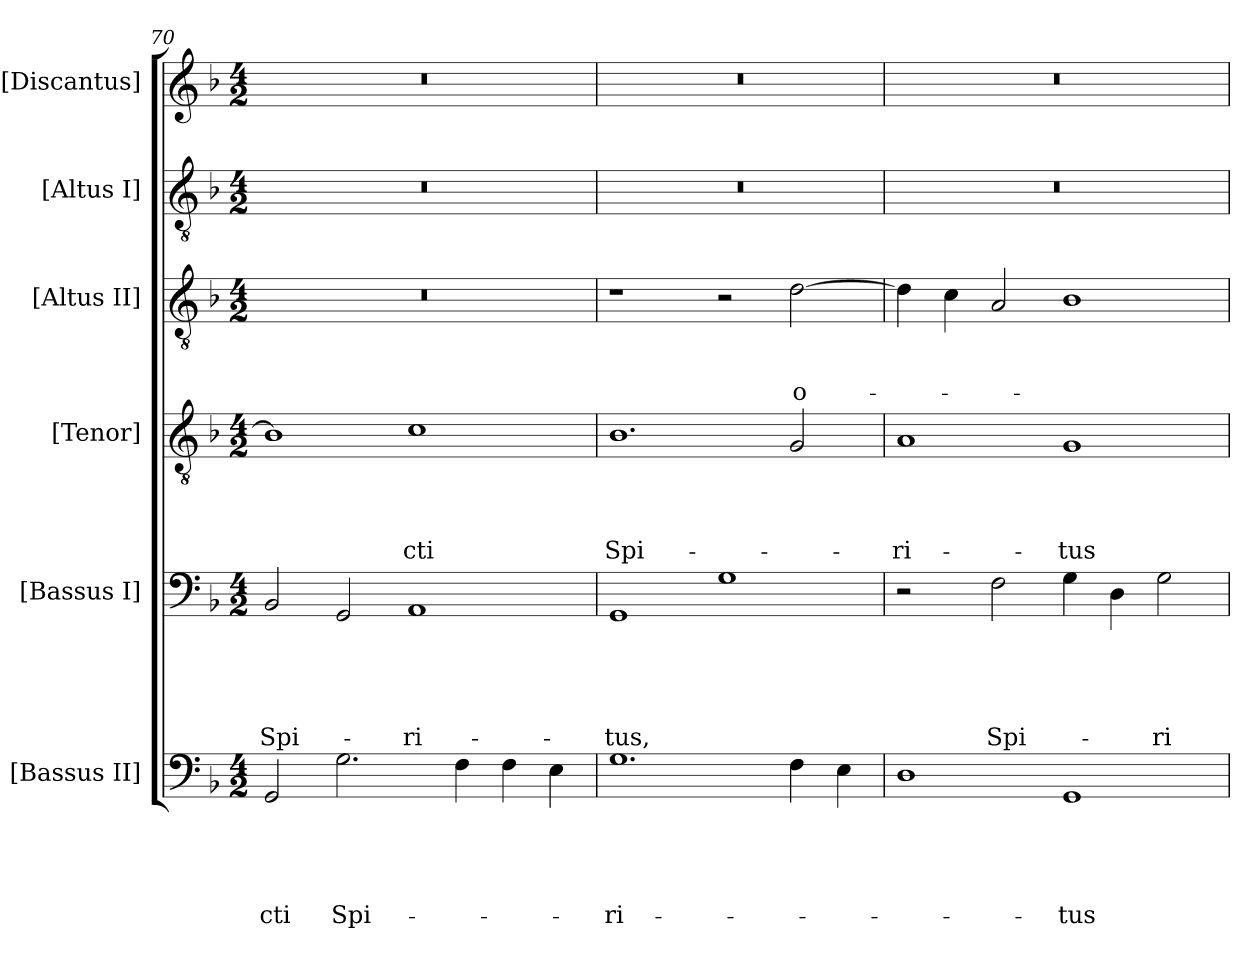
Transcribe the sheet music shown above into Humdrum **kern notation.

**kern	**text	**text	**text	**text	**text	**kern	**text	**text	**text	**text	**text	**kern	**text	**text	**text	**text	**kern	**text	**text	**text	**kern	**kern
*part6	*part6	*part6	*part6	*part6	*part6	*part5	*part5	*part5	*part5	*part5	*part5	*part4	*part4	*part4	*part4	*part4	*part3	*part3	*part3	*part3	*part2	*part1
*staff6	*staff6	*staff6	*staff6	*staff6	*staff6	*staff5	*staff5	*staff5	*staff5	*staff5	*staff5	*staff4	*staff4	*staff4	*staff4	*staff4	*staff3	*staff3	*staff3	*staff3	*staff2	*staff1
*I"[Bassus II]	*	*	*	*	*	*I"[Bassus I]	*	*	*	*	*	*I"[Tenor]	*	*	*	*	*I"[Altus II]	*	*	*	*I"[Altus I]	*I"[Discantus]
*clefF4	*	*	*	*	*	*clefF4	*	*	*	*	*	*clefGv2	*	*	*	*	*clefGv2	*	*	*	*clefGv2	*clefG2
*k[b-]	*	*	*	*	*	*k[b-]	*	*	*	*	*	*k[b-]	*	*	*	*	*k[b-]	*	*	*	*k[b-]	*k[b-]
*M4/2	*	*	*	*	*	*M4/2	*	*	*	*	*	*M4/2	*	*	*	*	*M4/2	*	*	*	*M4/2	*M4/2
=70	=70	=70	=70	=70	=70	=70	=70	=70	=70	=70	=70	=70	=70	=70	=70	=70	=70	=70	=70	=70	=70	=70
2GG/	.	.	.	.	-cti	2BB-/	.	.	.	.	Spi-	1B-\]	.	.	.	.	0r	.	.	.	0r	0r
2.G\	.	.	.	.	Spi-	2GG/	.	.	.	.	.	.	.	.	.	.	.	.	.	.	.	.
.	.	.	.	.	.	1AA/	.	.	.	.	-ri-	1c\	.	.	.	-cti	.	.	.	.	.	.
4F\	.	.	.	.	.	.	.	.	.	.	.	.	.	.	.	.	.	.	.	.	.	.
4F\	.	.	.	.	.	.	.	.	.	.	.	.	.	.	.	.	.	.	.	.	.	.
4E\	.	.	.	.	.	.	.	.	.	.	.	.	.	.	.	.	.	.	.	.	.	.
=71	=71	=71	=71	=71	=71	=71	=71	=71	=71	=71	=71	=71	=71	=71	=71	=71	=71	=71	=71	=71	=71	=71
1.G\	.	.	.	.	-ri-	1GG/	.	.	.	.	-tus,	1.B-\	.	.	.	Spi-	1r	.	.	.	0r	0r
.	.	.	.	.	.	1G\	.	.	.	.	.	.	.	.	.	.	2r	.	.	.	.	.
4F\	.	.	.	.	.	.	.	.	.	.	.	2G/	.	.	.	.	[2d\	.	.	o-	.	.
4E\	.	.	.	.	.	.	.	.	.	.	.	.	.	.	.	.	.	.	.	.	.	.
=72	=72	=72	=72	=72	=72	=72	=72	=72	=72	=72	=72	=72	=72	=72	=72	=72	=72	=72	=72	=72	=72	=72
1D\	.	.	.	.	.	2r	.	.	.	.	.	1A/	.	.	.	-ri-	4d\]	.	.	.	0r	0r
.	.	.	.	.	.	.	.	.	.	.	.	.	.	.	.	.	4c\	.	.	.	.	.
.	.	.	.	.	.	2F\	.	.	.	.	Spi-	.	.	.	.	.	2A/	.	.	.	.	.
1GG/	.	.	.	.	-tus	4G\	.	.	.	.	.	1G/	.	.	.	-tus	1B-\	.	.	.	.	.
.	.	.	.	.	.	4D\	.	.	.	.	.	.	.	.	.	.	.	.	.	.	.	.
.	.	.	.	.	.	2G\	.	.	.	.	-ri-	.	.	.	.	.	.	.	.	.	.	.
=	=	=	=	=	=	=	=	=	=	=	=	=	=	=	=	=	=	=	=	=	=	=
*-	*-	*-	*-	*-	*-	*-	*-	*-	*-	*-	*-	*-	*-	*-	*-	*-	*-	*-	*-	*-	*-	*-
